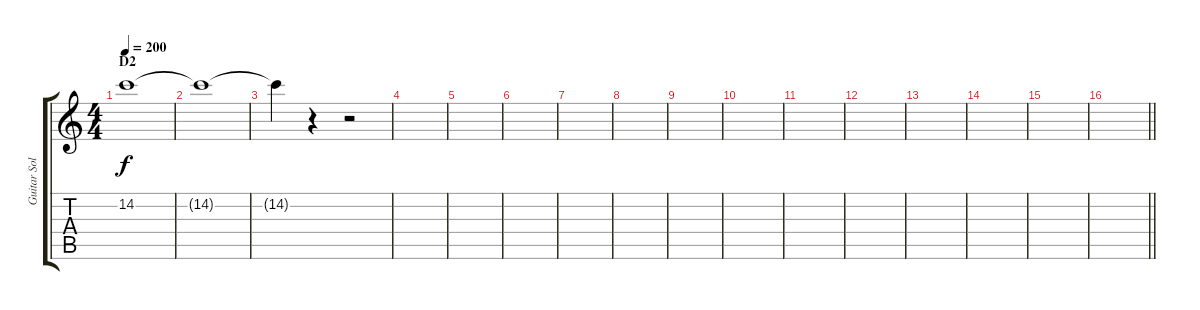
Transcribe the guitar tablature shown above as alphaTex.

\track ("Guitar Solo" "Guitar Sol") {instrument overdrivenguitar}
\staff {score tabs}
\tuning (Eb4 Bb3 Gb3 Db3 Ab2 Eb2) {hide}
\ts (4 4)
\section ("" "D2")
\tempo 200
\clef g2
\ks c
14.2{t}.1{dy f} |
14.2{t}.1 |
14.2{t}.4 r.4 r.2 |
|
|
|
|
|
|
|
|
|
|
|
|
\barLineRight lightlight
